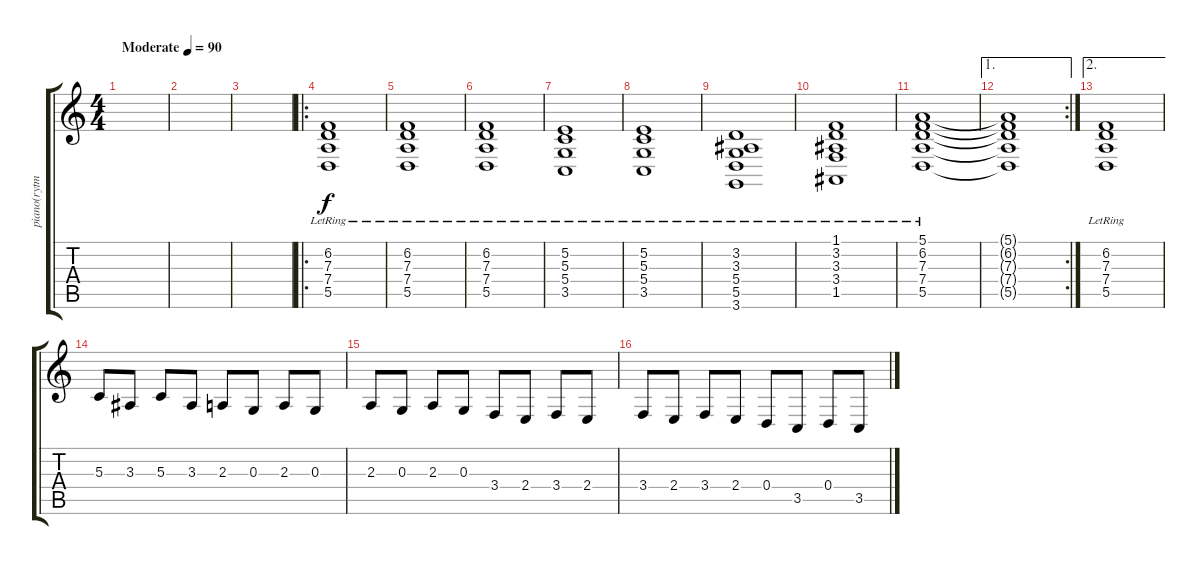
\track ("piano(rytmi)" "piano(rytm") {instrument acousticgrandpiano}
\staff {score tabs}
\tuning (E4 B3 G3 D3 A2 E2) {hide}
\ts (4 4)
\tempo (90 "Moderate")
\clef g2
\ks c
|
|
|
\ro
(6.2{lr} 7.3{lr} 7.4{lr} 5.5{lr}).1 |
(6.2{lr} 7.3{lr} 7.4{lr} 5.5{lr}).1 |
(6.2{lr} 7.3{lr} 7.4{lr} 5.5{lr}).1 |
(5.2{lr} 5.3{lr} 5.4{lr} 3.5{lr}).1 |
(5.2{lr} 5.3{lr} 5.4{lr} 3.5{lr}).1 |
(3.2{lr} 3.3{lr} 5.4{lr} 5.5{lr} 3.6{lr}).1 |
(1.1{lr} 3.2{lr} 3.3{lr} 3.4{lr} 1.5{lr}).1 |
(5.1{lr} 6.2{lr} 7.3{lr} 7.4{lr} 5.5{lr}).1 |
\ae 1
\rc 2
(5.1{t} 6.2{t} 7.3{t} 7.4{t} 5.5{t}).1 |
\ae 2
(6.2{lr} 7.3{lr} 7.4{lr} 5.5{lr}).1 |
5.3.8{volume 16 instrument acousticgrandpiano} 3.3.8 5.3.8 3.3.8 2.3.8 0.3.8 2.3.8 0.3.8 |
2.3.8 0.3.8 2.3.8 0.3.8 3.4.8 2.4.8 3.4.8 2.4.8 |
3.4.8 2.4.8 3.4.8 2.4.8 0.4.8 3.5.8 0.4.8 3.5.8
